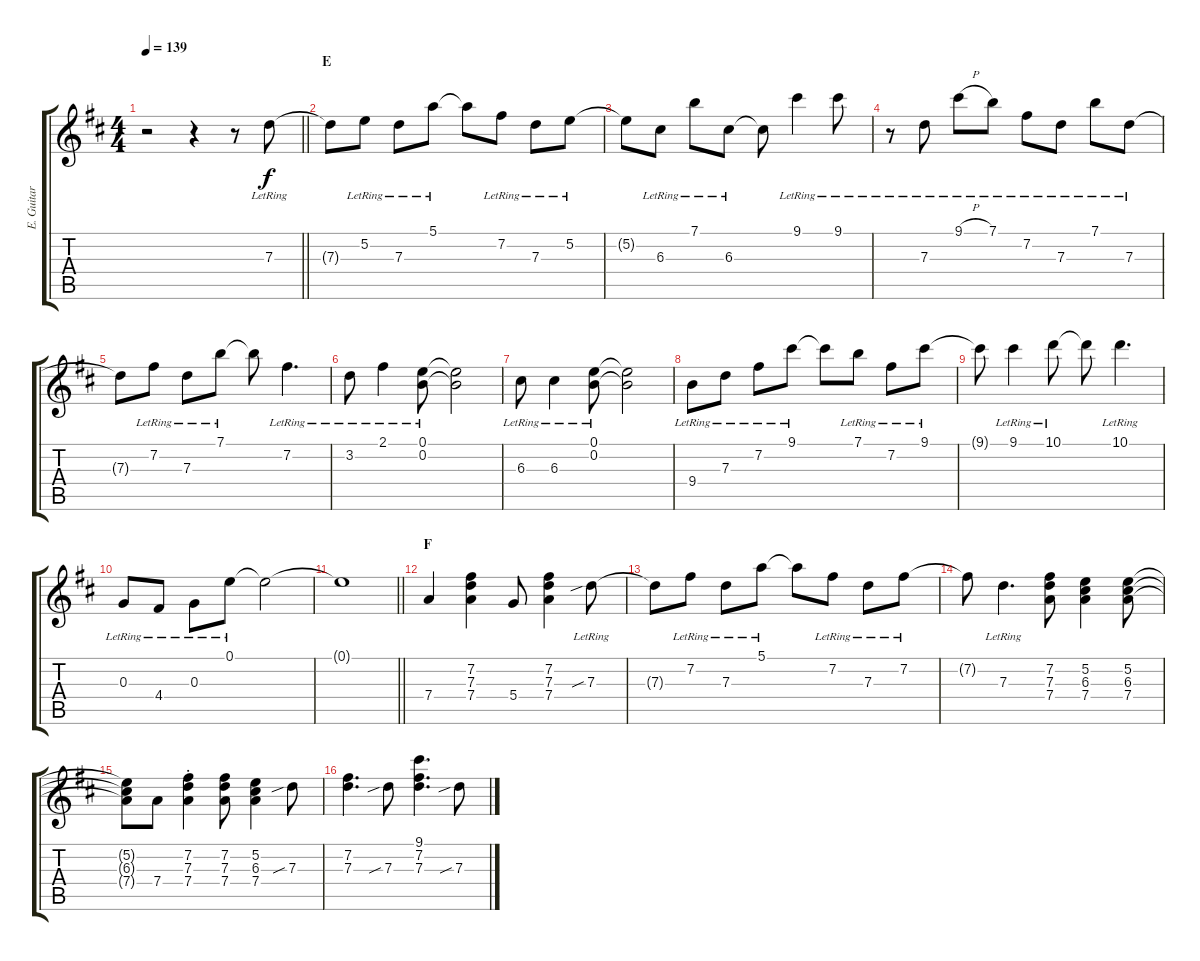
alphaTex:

\track ("E. Guitar II" "E. Guitar ") {instrument electricguitarclean}
\staff {score tabs}
\tuning (E4 B3 G3 D3 A2 E2) {hide}
\ts (4 4)
\tempo 139
\clef g2
\barLineRight lightlight
\ks d
r.2{dy f} r.4 r.8 7.3{lr}.8 |
\section ("" "E")
7.3{t}.8 5.2{lr}.8 7.3{lr}.8 5.1{lr}.8 5.1{t}.8 7.2{lr}.8 7.3{lr}.8 5.2{lr}.8 |
5.2{t}.8 6.3{lr}.8 7.1{lr}.8 6.3{lr}.8 6.3{t}.8 9.1{lr}.4 9.1{lr}.8 |
r.8 7.3{lr}.8 9.1{h lr}.8 7.1{lr}.8 7.2{lr}.8 7.3{lr}.8 7.1{lr}.8 7.3{lr}.8 |
7.3{t}.8 7.2{lr}.8 7.3{lr}.8 7.1{lr}.8 7.1{t}.8 7.2{lr}.4{d} |
3.2{lr}.8 2.1{lr}.4 (0.1{lr} 0.2{lr}).8 (0.1{t} 0.2{t}).2 |
6.3{lr}.8 6.3{lr}.4 (0.1{lr} 0.2{lr}).8 (0.1{t} 0.2{t}).2 |
9.4{lr}.8 7.3{lr}.8 7.2{lr}.8 9.1{lr}.8 9.1{t}.8 7.1{lr}.8 7.2{lr}.8 9.1{lr}.8 |
9.1{t}.8 9.1{lr}.4 10.1{lr}.8 10.1{t}.8 10.1{lr}.4{d} |
0.3{lr}.8 4.4{lr}.8 0.3{lr}.8 0.1{lr}.8 0.1{t}.2 |
\barLineRight lightlight
0.1{t}.1 |
\section ("" "F")
7.4.4 (7.2 7.3 7.4).4 5.4.8 (7.2 7.3 7.4).4 7.3{sib lr}.8 |
7.3{t}.8 7.2{lr}.8 7.3{lr}.8 5.1{lr}.8 5.1{t}.8 7.2{lr}.8 7.3{lr}.8 7.2{lr}.8 |
7.2{t}.8 7.3{lr}.4{d} (7.2 7.3 7.4).8 (5.2 6.3 7.4).4 (5.2 6.3 7.4).8 |
(5.2{t} 6.3{t} 7.4{t}).8 7.4.8 (7.2{st} 7.3{st} 7.4{st}).4 (7.2 7.3 7.4).8 (5.2 6.3 7.4).4 7.3{sib}.8 |
(7.2 7.3).4{d} 7.3{sib}.8 (9.1 7.2 7.3).4{d} 7.3{sib}.8
